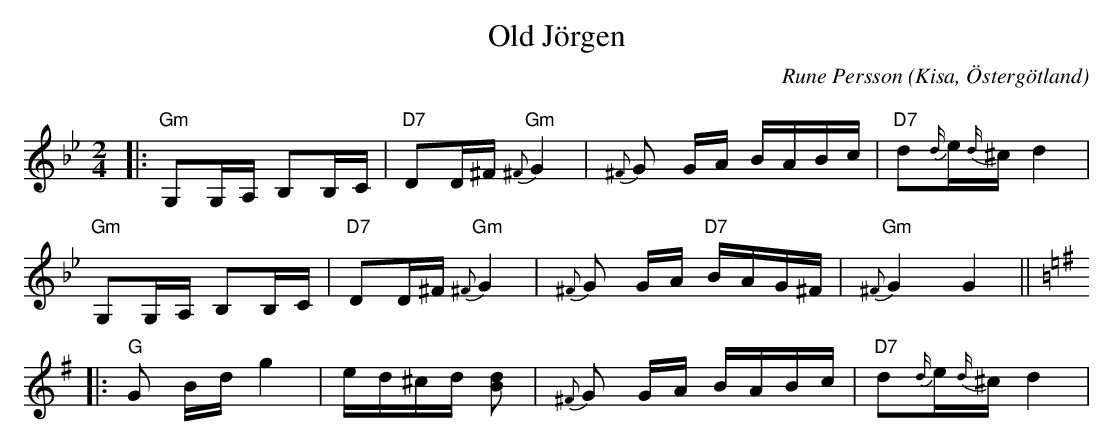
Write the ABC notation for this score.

X:1
T:Old Jörgen
C:Rune Persson
O:Kisa, Östergötland
Q:60
M:2/4
L:1/8
K:Gm
|:"Gm"G,G,/A,/ B,B,/C/|"D7"DD/^F/ "Gm"{^F}G2|{^F}G G/A/ B/A/B/c/|"D7"d{d/}e/{d/}^c/ d2|
"Gm"G,G,/A,/ B,B,/C/|"D7"DD/^F/ "Gm"{^F}G2|{^F}G G/A/"D7" B/A/G/^F/|"Gm"{^F}G2 G2||
[K:G]|:"G"G B/d/ g2|e/d/^c/d/ [dB]|{^F}G G/A/ B/A/B/c/|"D7"d{d/}e/{d/}^c/ d2|
